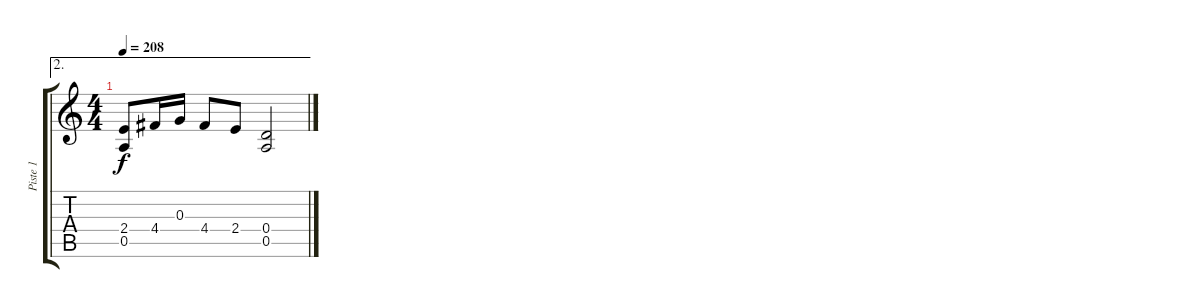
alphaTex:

\track ("Piste 1" "Piste 1") {instrument acousticguitarnylon}
\staff {score tabs}
\tuning (E4 B3 G3 D3 A2 E2) {hide}
\ae 2
\ts (4 4)
\tempo 208
\clef g2
\ks c
(2.4 0.5).8{dy f} 4.4.16 0.3.16 4.4.8 2.4.8 (0.4 0.5).2
